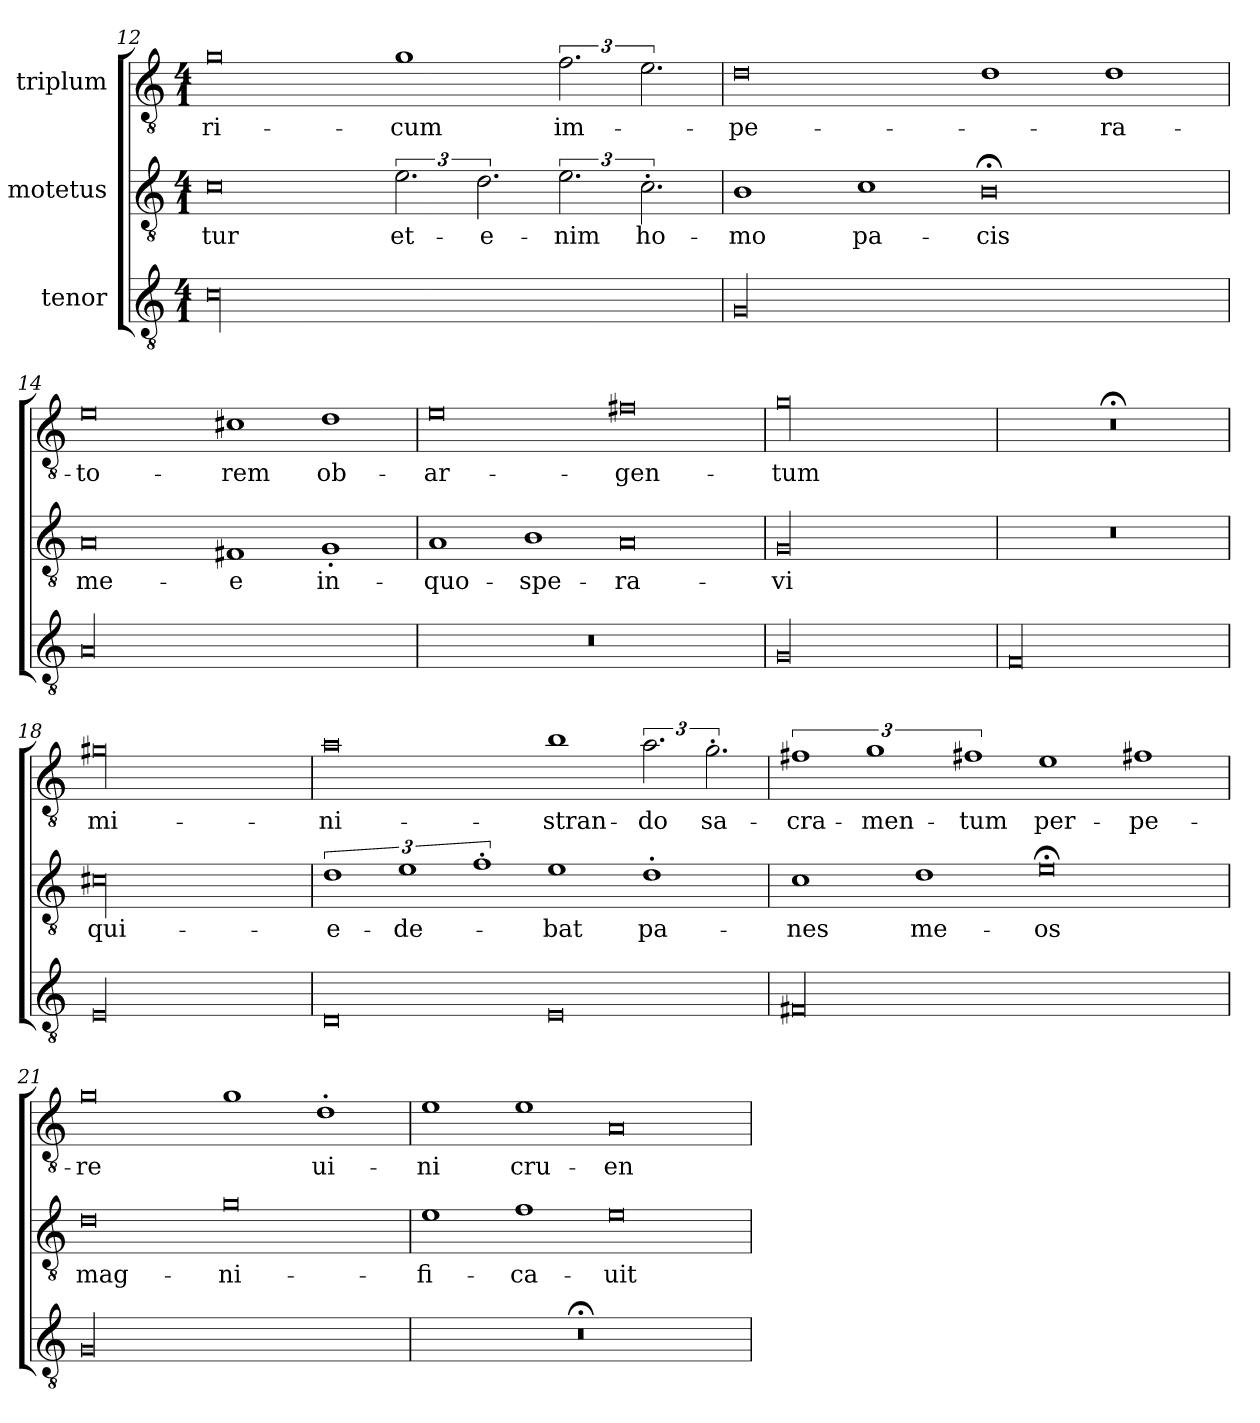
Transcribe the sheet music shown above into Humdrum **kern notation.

**kern	**kern	**text	**kern	**text
*part3	*part2	*part2	*part1	*part1
*staff3	*staff2	*staff2	*staff1	*staff1
*I"tenor	*I"motetus	*	*I"triplum	*
*clefGv2	*clefGv2	*	*clefGv2	*
*k[]	*k[]	*	*k[]	*
*C:	*C:	*	*C:	*
*M4/1	*M4/1	*	*M4/1	*
=12	=12	=12	=12	=12
00c\	0c\	-tur	0g\	-ri-
.	3.e\	et-	1g\	-cum
.	3.d\	-e-	.	.
.	3.e\	-nim	3.f\	im-
.	3.c'\	ho-	3.e\	.
!!LO:PB:g=z
=13	=13	=13	=13	=13
00G/	1B\	-mo	0d\	-pe-
.	1c\	pa-	.	.
.	0B;<\	-cis	1d\	.
.	.	.	1d\	-ra-
=14	=14	=14	=14	=14
00A/	0A/	me-	0e\	-to-
.	1F#X/	-e	1c#Xi\	-rem
.	1G'/	in-	1d\	ob-
=15	=15	=15	=15	=15
00r	1A/	quo-	0e\	ar-
.	1B\	spe-	.	.
.	0A/	-ra-	0f#Xi\	-gen-
=16	=16	=16	=16	=16
00G/	00G/	-vi	00g\	-tum
=17	=17	=17	=17	=17
00F/	00r	.	00r;<	.
=18	=18	=18	=18	=18
00E/	00c#X\	qui-	00g#X\	mi-
=19	=19	=19	=19	=19
0D/	3%2d\	e-	0a\	-ni-
.	3%2e\	-de-	.	.
.	3%2f'\	.	.	.
0E/	1e\	-bat	1b\	-stran-
.	1d'\	pa-	3.a\	-do
.	.	.	3.g'\	sa-
!!LO:LB:g=z
=20	=20	=20	=20	=20
00F#X/	1c\	-nes	3%2f#Xi\	-cra-
.	.	.	3%2g\	-men-
.	1d\	me-	.	.
.	.	.	3%2f#Xi\	-tum
.	0e;<\	-os	1e\	per-
.	.	.	1f#Xi\	-pe-
=21	=21	=21	=21	=21
00G/	0d\	mag-	0g\	-re
.	0g\	-ni-	1g\	.
.	.	.	1d'\	ui-
=22	=22	=22	=22	=22
00r;<	1e\	-fi-	1e\	-ni
.	1f\	-ca-	1e\	cru-
.	0e\	-uit	0A/	-en-
=	=	=	=	=
*-	*-	*-	*-	*-
